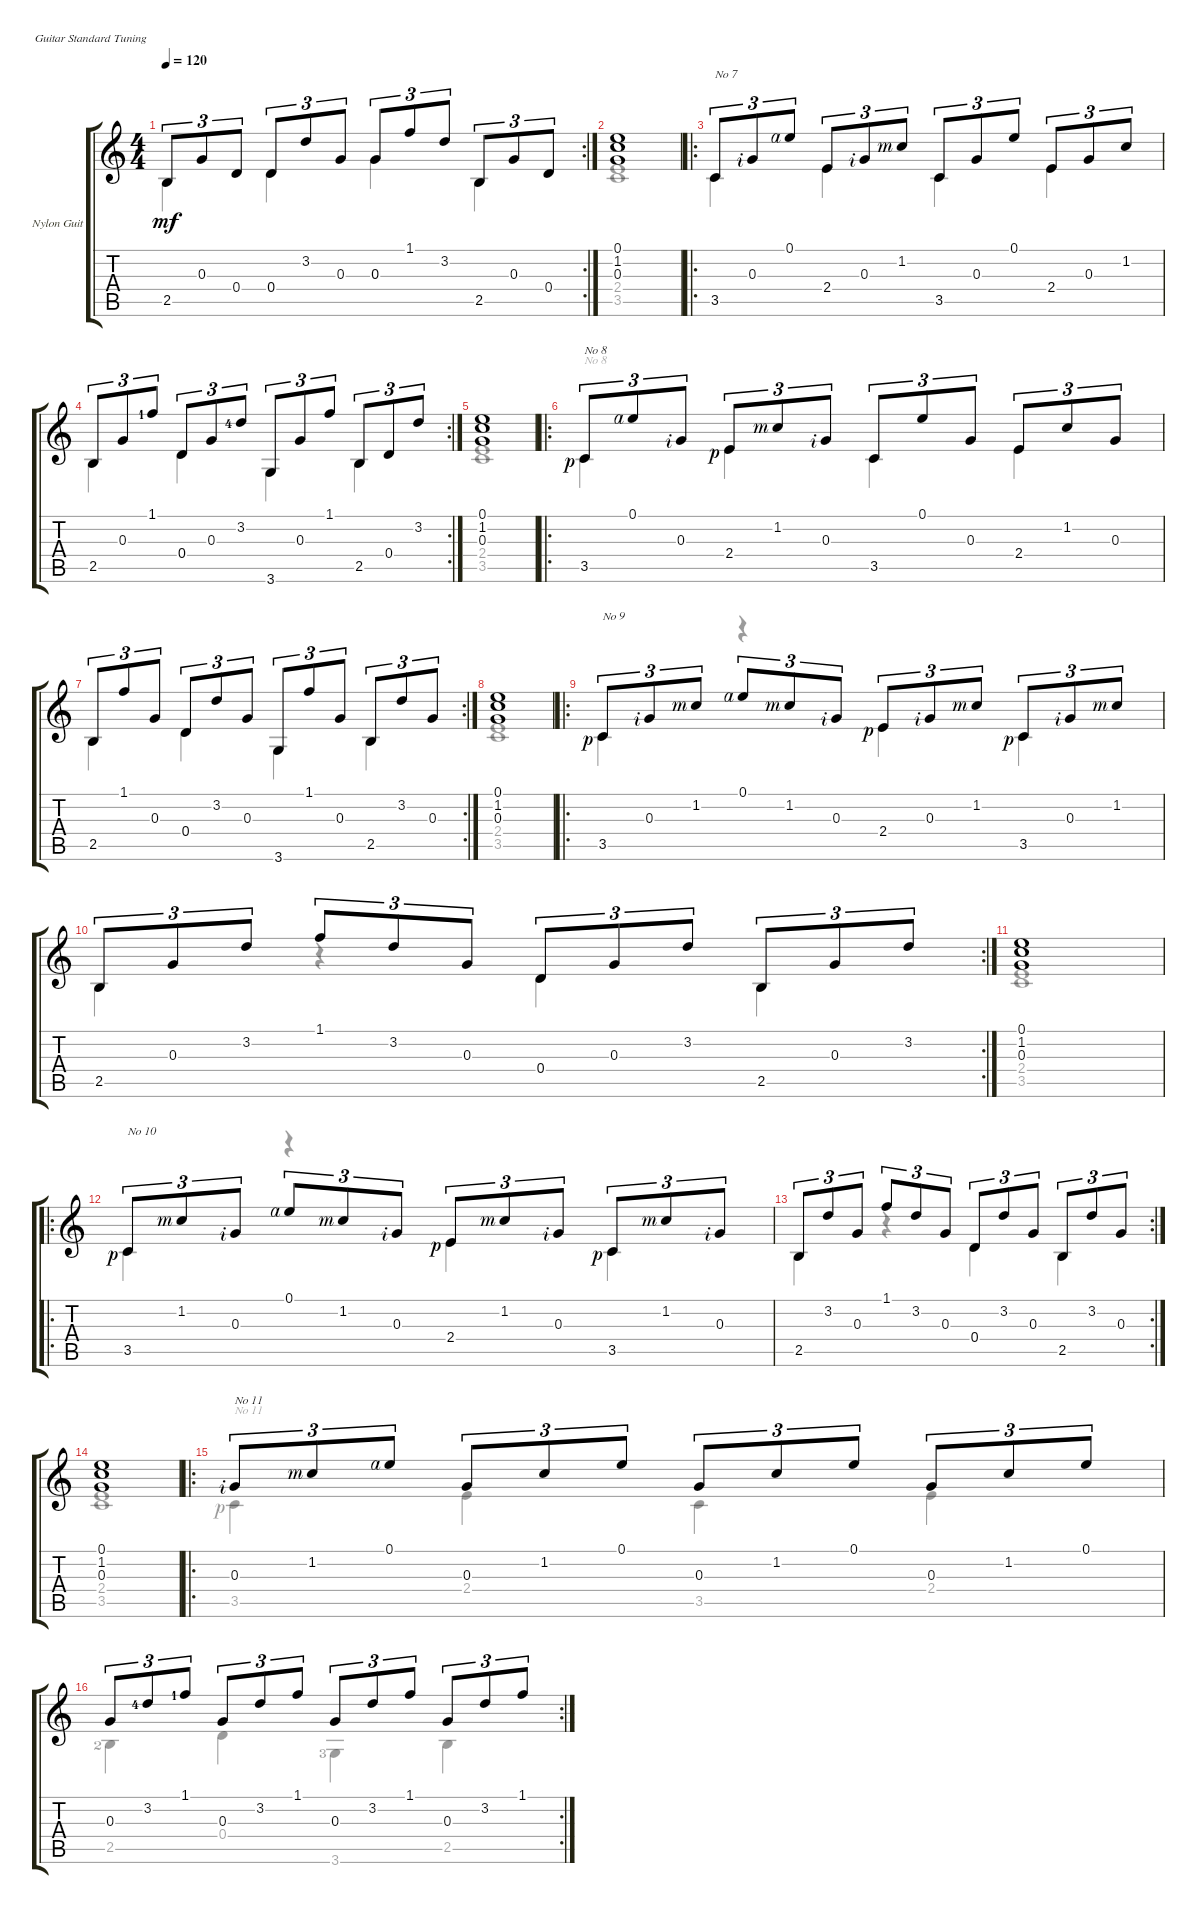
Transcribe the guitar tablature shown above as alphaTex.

\defaultSystemsLayout 4
\bracketExtendMode groupsimilarinstruments
\firstSystemTrackNameOrientation horizontal
\otherSystemsTrackNameOrientation horizontal
\track ("Nylon Guitar" "Nylon Guit") {instrument acousticguitarsteel}
\staff {score tabs}
\tuning (E4 B3 G3 D3 A2 E2)
\voice
\rc 2
\ts (4 4)
\tempo 120
\clef g2
\scale
0.409677
\ks c
2.5.8{tu (3 2) dy mf} 0.3.8{tu (3 2)} 0.4.8{tu (3 2)} 0.4.8{tu (3 2)} 3.2.8{tu (3 2)} 0.3.8{tu (3 2)} 0.3.8{tu (3 2)} 1.1.8{tu (3 2)} 3.2.8{tu (3 2)} 2.5.8{tu (3 2)} 0.3.8{tu (3 2)} 0.4.8{tu (3 2)} |
\scale
0.11129 (0.1 1.2 0.3).1 |
\ro
\scale
0.445969 3.5.8{tu (3 2) txt "No 7"} 0.3{rf 2}.8{tu (3 2)} 0.1{rf 4}.8{tu (3 2)} 2.4.8{tu (3 2)} 0.3{rf 2}.8{tu (3 2)} 1.2{rf 3}.8{tu (3 2)} 3.5.8{tu (3 2)} 0.3.8{tu (3 2)} 0.1.8{tu (3 2)} 2.4.8{tu (3 2)} 0.3.8{tu (3 2)} 1.2.8{tu (3 2)} |
\rc 2
\scale
0.435678 2.5.8{tu (3 2)} 0.3.8{tu (3 2)} 1.1{lf 2}.8{tu (3 2)} 0.4.8{tu (3 2)} 0.3.8{tu (3 2)} 3.2{lf 5}.8{tu (3 2)} 3.6.8{tu (3 2)} 0.3.8{tu (3 2)} 1.1.8{tu (3 2)} 2.5.8{tu (3 2)} 0.4.8{tu (3 2)} 3.2.8{tu (3 2)} |
\scale
0.118353 (0.1 1.2 0.3).1 |
\ro
\scale
0.479032 3.5{rf 1}.8{tu (3 2) txt "No 8"} 0.1{rf 4}.8{tu (3 2)} 0.3{rf 2}.8{tu (3 2)} 2.4{rf 1}.8{tu (3 2)} 1.2{rf 3}.8{tu (3 2)} 0.3{rf 2}.8{tu (3 2)} 3.5.8{tu (3 2)} 0.1.8{tu (3 2)} 0.3.8{tu (3 2)} 2.4.8{tu (3 2)} 1.2.8{tu (3 2)} 0.3.8{tu (3 2)} |
\rc 2
\scale
0.409677 2.5.8{tu (3 2)} 1.1.8{tu (3 2)} 0.3.8{tu (3 2)} 0.4.8{tu (3 2)} 3.2.8{tu (3 2)} 0.3.8{tu (3 2)} 3.6.8{tu (3 2)} 1.1.8{tu (3 2)} 0.3.8{tu (3 2)} 2.5.8{tu (3 2)} 3.2.8{tu (3 2)} 0.3.8{tu (3 2)} |
\scale
0.11129 (0.1 1.2 0.3).1 |
\ro
\scale
0.479032 3.5{rf 1}.8{tu (3 2) txt "No 9"} 0.3{rf 2}.8{tu (3 2)} 1.2{rf 3}.8{tu (3 2)} 0.1{rf 4}.8{tu (3 2)} 1.2{rf 3}.8{tu (3 2)} 0.3{rf 2}.8{tu (3 2)} 2.4{rf 1}.8{tu (3 2)} 0.3{rf 2}.8{tu (3 2)} 1.2{rf 3}.8{tu (3 2)} 3.5{rf 1}.8{tu (3 2)} 0.3{rf 2}.8{tu (3 2)} 1.2{rf 3}.8{tu (3 2)} |
\rc 2
\scale
0.409677 2.5.8{tu (3 2)} 0.3.8{tu (3 2)} 3.2.8{tu (3 2)} 1.1.8{tu (3 2)} 3.2.8{tu (3 2)} 0.3.8{tu (3 2)} 0.4.8{tu (3 2)} 0.3.8{tu (3 2)} 3.2.8{tu (3 2)} 2.5.8{tu (3 2)} 0.3.8{tu (3 2)} 3.2.8{tu (3 2)} |
\scale
0.11129 (0.1 1.2 0.3).1 |
\ro
\scale
0.479032 3.5{rf 1}.8{tu (3 2) txt "No 10"} 1.2{rf 3}.8{tu (3 2)} 0.3{rf 2}.8{tu (3 2)} 0.1{rf 4}.8{tu (3 2)} 1.2{rf 3}.8{tu (3 2)} 0.3{rf 2}.8{tu (3 2)} 2.4{rf 1}.8{tu (3 2)} 1.2{rf 3}.8{tu (3 2)} 0.3{rf 2}.8{tu (3 2)} 3.5{rf 1}.8{tu (3 2)} 1.2{rf 3}.8{tu (3 2)} 0.3{rf 2}.8{tu (3 2)} |
\rc 2
\scale
0.409677 2.5.8{tu (3 2)} 3.2.8{tu (3 2)} 0.3.8{tu (3 2)} 1.1.8{tu (3 2)} 3.2.8{tu (3 2)} 0.3.8{tu (3 2)} 0.4.8{tu (3 2)} 3.2.8{tu (3 2)} 0.3.8{tu (3 2)} 2.5.8{tu (3 2)} 3.2.8{tu (3 2)} 0.3.8{tu (3 2)} |
\scale
0.11129 (0.1 1.2 0.3).1 |
\ro
\scale
0.43128 0.3{rf 2}.8{tu (3 2) txt "No 11"} 1.2{rf 3}.8{tu (3 2)} 0.1{rf 4}.8{tu (3 2)} 0.3.8{tu (3 2)} 1.2.8{tu (3 2)} 0.1.8{tu (3 2)} 0.3.8{tu (3 2)} 1.2.8{tu (3 2)} 0.1.8{tu (3 2)} 0.3.8{tu (3 2)} 1.2.8{tu (3 2)} 0.1.8{tu (3 2)} |
\rc 2
\scale
0.459716 0.3.8{tu (3 2)} 3.2{lf 5}.8{tu (3 2)} 1.1{lf 2}.8{tu (3 2)} 0.3.8{tu (3 2)} 3.2.8{tu (3 2)} 1.1.8{tu (3 2)} 0.3.8{tu (3 2)} 3.2.8{tu (3 2)} 1.1.8{tu (3 2)} 0.3.8{tu (3 2)} 3.2.8{tu (3 2)} 1.1.8{tu (3 2)}
\voice
\clef g2
\ottava regular
\simile none
\scale
0.409677
\ks c
2.5.4{dy mf} 0.4.4 0.3.4 2.5.4 |
\scale
0.11129 (2.4 3.5).1 |
\scale
0.445969 3.5.4 2.4.4 3.5.4 2.4.4 |
\scale
0.435678 2.5.4 0.4.4 3.6.4 2.5.4 |
\scale
0.118353 (2.4 3.5).1 |
\scale
0.479032 3.5{rf 1}.4{txt "No 8"} 2.4{rf 1}.4 3.5.4 2.4.4 |
\scale
0.409677 2.5.4 0.4.4 3.6.4 2.5.4 |
\scale
0.11129 (2.4 3.5).1 |
\scale
0.479032 3.5{rf 1}.4 r.4 2.4{rf 1}.4 3.5{rf 1}.4 |
\scale
0.409677 2.5.4 r.4 0.4.4 2.5.4 |
\scale
0.11129 (2.4 3.5).1 |
\scale
0.479032 3.5{rf 1}.4 r.4 2.4{rf 1}.4 3.5{rf 1}.4 |
\scale
0.409677 2.5.4 r.4 0.4.4 2.5.4 |
\scale
0.11129 (2.4 3.5).1 |
\scale
0.43128 3.5{rf 1}.4{txt "No 11"} 2.4.4 3.5.4 2.4.4 |
\scale
0.459716 2.5{lf 3}.4 0.4.4 3.6{lf 4}.4 2.5.4
